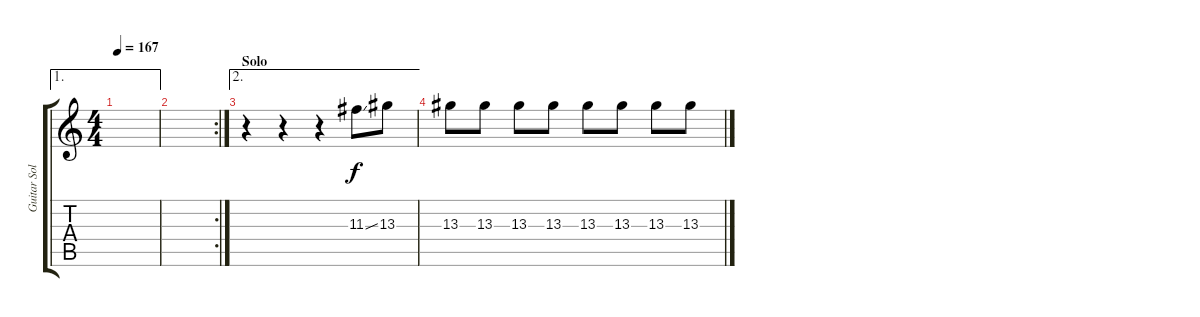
\track ("Guitar Solo" "Guitar Sol") {instrument distortionguitar}
\staff {score tabs}
\tuning (E4 B3 G3 D3 A2 E2) {hide}
\ae 1
\ts (4 4)
\tempo 167
\clef g2
\ks c
|
\rc 2
|
\ae 2
\section ("" "Solo")
r.4 r.4 r.4 11.3{ss}.8 13.3.8 |
13.3.8 13.3.8 13.3.8 13.3.8 13.3.8 13.3.8 13.3.8 13.3.8
